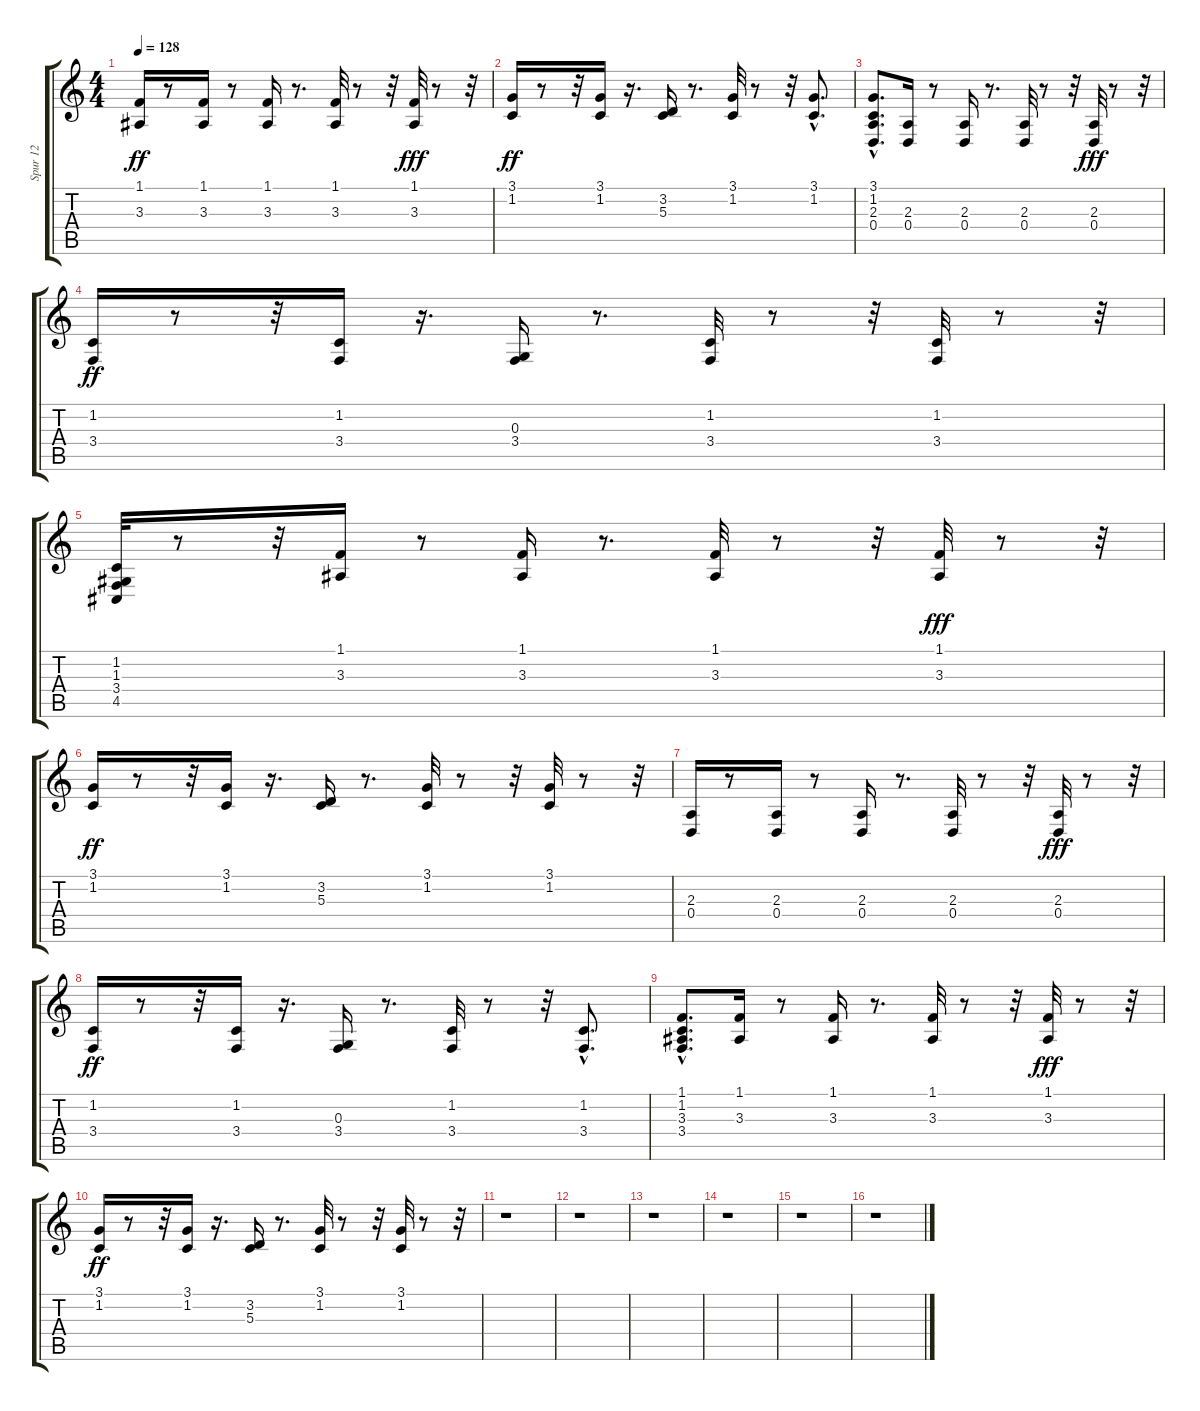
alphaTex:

\track ("Spur 12" "Spur 12") {instrument tinklebell}
\staff {score tabs}
\tuning (E4 B3 G3 D3 A2 E2) {hide}
\ts (4 4)
\tempo 128
\clef g2
\ks c
(1.1 3.3).16{dy ff} r.8 (1.1 3.3).16 r.8 (1.1 3.3).16 r.8{d} (1.1 3.3).32 r.8 r.32 (1.1 3.3).32{dy fff} r.8 r.32 |
(3.1 1.2).16{dy ff} r.8 r.32 (3.1 1.2).16 r.16{d} (3.2 5.3).16 r.8{d} (3.1 1.2).32 r.8 r.32 (3.1{hac} 1.2{hac}).8{d} |
(3.1{hac} 1.2{hac} 2.3 0.4).8{d} (2.3 0.4).16 r.8 (2.3 0.4).16 r.8{d} (2.3 0.4).32 r.8 r.32 (2.3 0.4).32{dy fff} r.8 r.32 |
(1.2 3.4).16{dy ff} r.8 r.32 (1.2 3.4).16 r.16{d} (0.3 3.4).16 r.8{d} (1.2 3.4).32 r.8 r.32 (1.2 3.4).32 r.8 r.32 |
(1.2 1.3 3.4 4.5).32 r.8 r.32 (1.1 3.3).16 r.8 (1.1 3.3).16 r.8{d} (1.1 3.3).32 r.8 r.32 (1.1 3.3).32{dy fff} r.8 r.32 |
(3.1 1.2).16{dy ff} r.8 r.32 (3.1 1.2).16 r.16{d} (3.2 5.3).16 r.8{d} (3.1 1.2).32 r.8 r.32 (3.1 1.2).32 r.8 r.32 |
(2.3 0.4).16 r.8 (2.3 0.4).16 r.8 (2.3 0.4).16 r.8{d} (2.3 0.4).32 r.8 r.32 (2.3 0.4).32{dy fff} r.8 r.32 |
(1.2 3.4).16{dy ff} r.8 r.32 (1.2 3.4).16 r.16{d} (0.3 3.4).16 r.8{d} (1.2 3.4).32 r.8 r.32 (1.2{hac} 3.4{hac}).8{d} |
(1.1 1.2{hac} 3.3 3.4{hac}).8{d} (1.1 3.3).16 r.8 (1.1 3.3).16 r.8{d} (1.1 3.3).32 r.8 r.32 (1.1 3.3).32{dy fff} r.8 r.32 |
(3.1 1.2).16{dy ff} r.8 r.32 (3.1 1.2).16 r.16{d} (3.2 5.3).16 r.8{d} (3.1 1.2).32 r.8 r.32 (3.1 1.2).32 r.8 r.32 |
r.1 |
r.1 |
r.1 |
r.1 |
r.1 |
r.1
